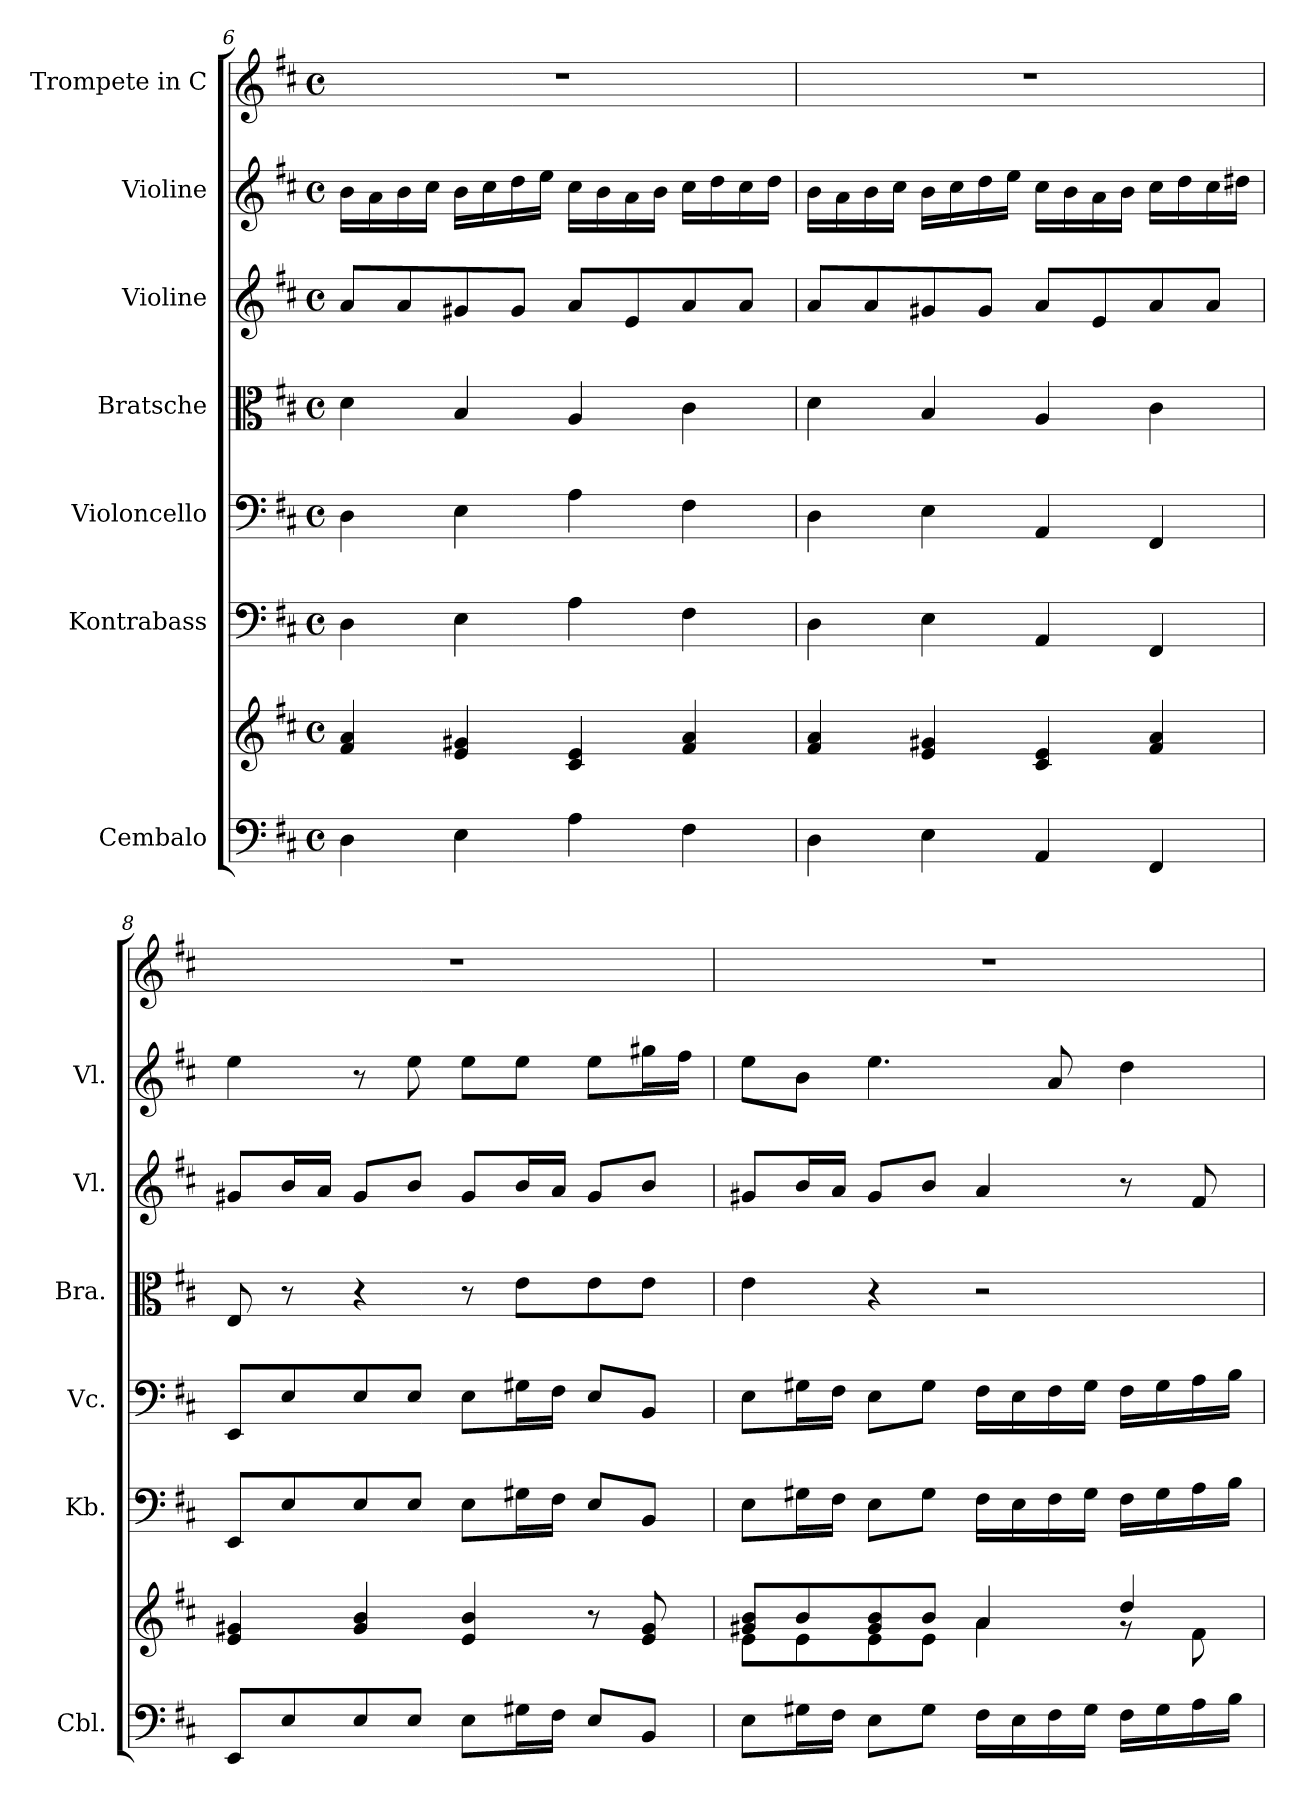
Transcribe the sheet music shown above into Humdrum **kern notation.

**kern	**kern	**kern	**kern	**kern	**kern	**kern	**kern
*part7	*part7	*part6	*part5	*part4	*part3	*part2	*part1
*staff8	*staff7	*staff6	*staff5	*staff4	*staff3	*staff2	*staff1
*I"Cembalo	*	*I"Kontrabass	*I"Violoncello	*I"Bratsche	*I"Violine	*I"Violine	*I"Trompete in C
*I'Cbl.	*	*I'Kb.	*I'Vc.	*I'Bra.	*I'Vl.	*I'Vl.	*
*clefF4	*clefG2	*clefF4	*clefF4	*clefC3	*clefG2	*clefG2	*clefG2
*	*	*ITrd7c12	*	*	*	*	*
*k[f#c#]	*k[f#c#]	*k[f#c#]	*k[f#c#]	*k[f#c#]	*k[f#c#]	*k[f#c#]	*k[f#c#]
*M4/4	*M4/4	*M4/4	*M4/4	*M4/4	*M4/4	*M4/4	*M4/4
*met(c)	*met(c)	*met(c)	*met(c)	*met(c)	*met(c)	*met(c)	*met(c)
=6	=6	=6	=6	=6	=6	=6	=6
4D\	4f#/ 4a/	4DD\	4D\	4d\	8a/L	16b\LL	1r
.	.	.	.	.	.	16a\	.
.	.	.	.	.	8a/	16b\	.
.	.	.	.	.	.	16cc#\JJ	.
4E\	4e/ 4g#X/	4EE\	4E\	4B/	8g#X/	16b\LL	.
.	.	.	.	.	.	16cc#\	.
.	.	.	.	.	8g#/J	16dd\	.
.	.	.	.	.	.	16ee\JJ	.
4A\	4c#/ 4e/	4AA\	4A\	4A/	8a/L	16cc#\LL	.
.	.	.	.	.	.	16b\	.
.	.	.	.	.	8e/	16a\	.
.	.	.	.	.	.	16b\JJ	.
4F#\	4f#/ 4a/	4FF#\	4F#\	4c#\	8a/	16cc#\LL	.
.	.	.	.	.	.	16dd\	.
.	.	.	.	.	8a/J	16cc#\	.
.	.	.	.	.	.	16dd\JJ	.
=7	=7	=7	=7	=7	=7	=7	=7
4D\	4f#/ 4a/	4DD\	4D\	4d\	8a/L	16b\LL	1r
.	.	.	.	.	.	16a\	.
.	.	.	.	.	8a/	16b\	.
.	.	.	.	.	.	16cc#\JJ	.
4E\	4e/ 4g#X/	4EE\	4E\	4B/	8g#X/	16b\LL	.
.	.	.	.	.	.	16cc#\	.
.	.	.	.	.	8g#/J	16dd\	.
.	.	.	.	.	.	16ee\JJ	.
4AA/	4c#/ 4e/	4AAA/	4AA/	4A/	8a/L	16cc#\LL	.
.	.	.	.	.	.	16b\	.
.	.	.	.	.	8e/	16a\	.
.	.	.	.	.	.	16b\JJ	.
4FF#/	4f#/ 4a/	4FFF#/	4FF#/	4c#\	8a/	16cc#\LL	.
.	.	.	.	.	.	16dd\	.
.	.	.	.	.	8a/J	16cc#\	.
.	.	.	.	.	.	16dd#X\JJ	.
=8	=8	=8	=8	=8	=8	=8	=8
8EE/L	4e/ 4g#X/	8EEE/L	8EE/L	8E/	8g#X/L	4ee\	1r
8E/	.	8EE/	8E/	8r	16b/L	.	.
.	.	.	.	.	16a/JJ	.	.
8E/	4g#/ 4b/	8EE/	8E/	4r	8g#/L	8r	.
8E/J	.	8EE/J	8E/J	.	8b/J	8ee\	.
8E\L	4e/ 4b/	8EE\L	8E\L	8r	8g#/L	8ee\L	.
16G#X\L	.	16GG#X\L	16G#X\L	8e\L	16b/L	8ee\J	.
16F#\JJ	.	16FF#\JJ	16F#\JJ	.	16a/JJ	.	.
8E/L	8r	8EE/L	8E/L	8e\	8g#/L	8ee\L	.
8BB/J	8e/ 8g#/	8BBB/J	8BB/J	8e\J	8b/J	16gg#X\L	.
.	.	.	.	.	.	16ff#\JJ	.
!!LO:PB:g=z
=9	=9	=9	=9	=9	=9	=9	=9
*	*^	*	*	*	*	*	*
8E\L	8g#X/ 8b/L	8e\L	8EE\L	8E\L	4e\	8g#X/L	8ee\L	1r
16G#X\L	8b/	8e\	16GG#X\L	16G#X\L	.	16b/L	8b\J	.
16F#\JJ	.	.	16FF#\JJ	16F#\JJ	.	16a/JJ	.	.
8E\L	8g#/ 8b/	8e\	8EE\L	8E\L	4r	8g#/L	4.ee\	.
8G#\J	8b/J	8e\J	8GG#\J	8G#\J	.	8b/J	.	.
16F#\LL	4a/	4a\	16FF#\LL	16F#\LL	2r	4a/	.	.
16E\	.	.	16EE\	16E\	.	.	.	.
16F#\	.	.	16FF#\	16F#\	.	.	8a/	.
16G#\JJ	.	.	16GG#\JJ	16G#\JJ	.	.	.	.
16F#\LL	4dd/	8rg	16FF#\LL	16F#\LL	.	8r	4dd\	.
16G#\	.	.	16GG#\	16G#\	.	.	.	.
16A\	.	8f#\	16AA\	16A\	.	8f#/	.	.
16B\JJ	.	.	16BB\JJ	16B\JJ	.	.	.	.
*	*v	*v	*	*	*	*	*	*
=	=	=	=	=	=	=	=
*-	*-	*-	*-	*-	*-	*-	*-
